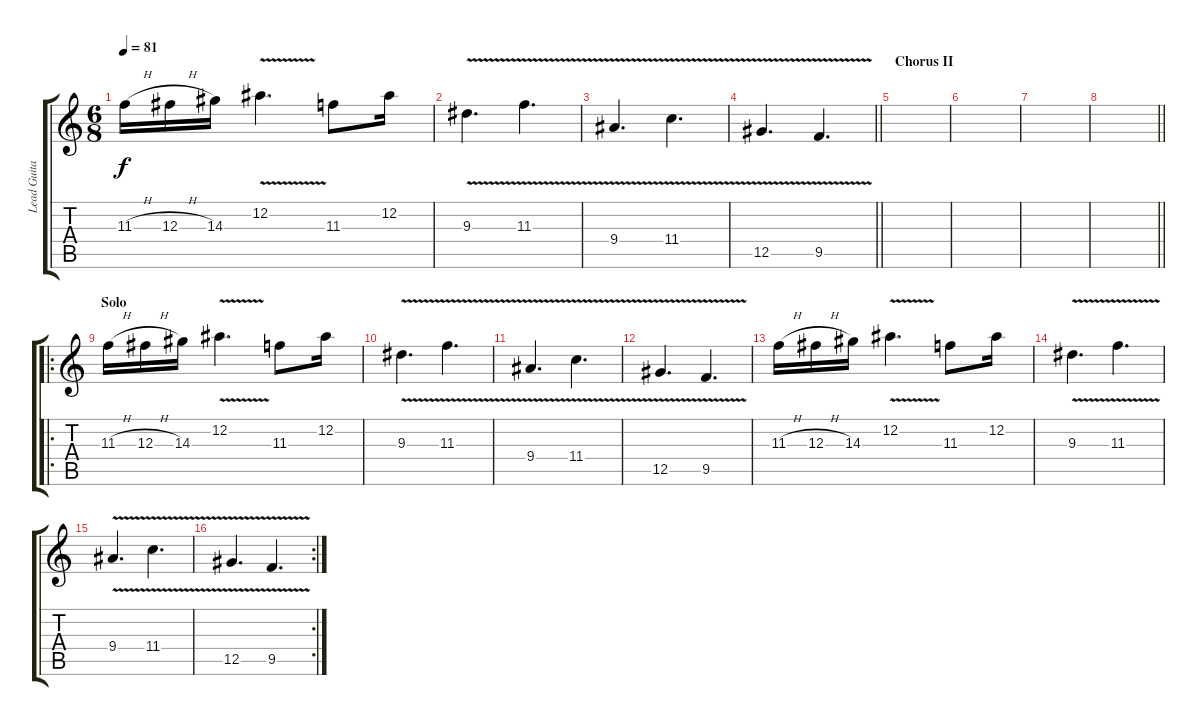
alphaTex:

\track ("Lead Guitar II" "Lead Guita") {instrument acousticguitarsteel}
\staff {score tabs}
\tuning (Eb4 Bb3 Gb3 Db3 Ab2 Eb2) {hide}
\ts (6 8)
\tempo 81
\clef g2
\ks c
11.3{h}.16{dy f} 12.3{h}.16 14.3.16 12.2{v}.4{d} 11.3.8 12.2.16 |
9.3{v}.4{d} 11.3{v}.4{d} |
9.4{v}.4{d} 11.4{v}.4{d} |
\barLineRight lightlight
12.5{v}.4{d} 9.5{v}.4{d} |
\section ("" "Chorus II")
|
|
|
\barLineRight lightlight
|
\ro
\section ("" "Solo")
11.3{h}.16 12.3{h}.16 14.3.16 12.2{v}.4{d} 11.3.8 12.2.16 |
9.3{v}.4{d} 11.3{v}.4{d} |
9.4{v}.4{d} 11.4{v}.4{d} |
12.5{v}.4{d} 9.5{v}.4{d} |
11.3{h}.16 12.3{h}.16 14.3.16 12.2{v}.4{d} 11.3.8 12.2.16 |
9.3{v}.4{d} 11.3{v}.4{d} |
9.4{v}.4{d} 11.4{v}.4{d} |
\rc 2
12.5{v}.4{d} 9.5{v}.4{d}
